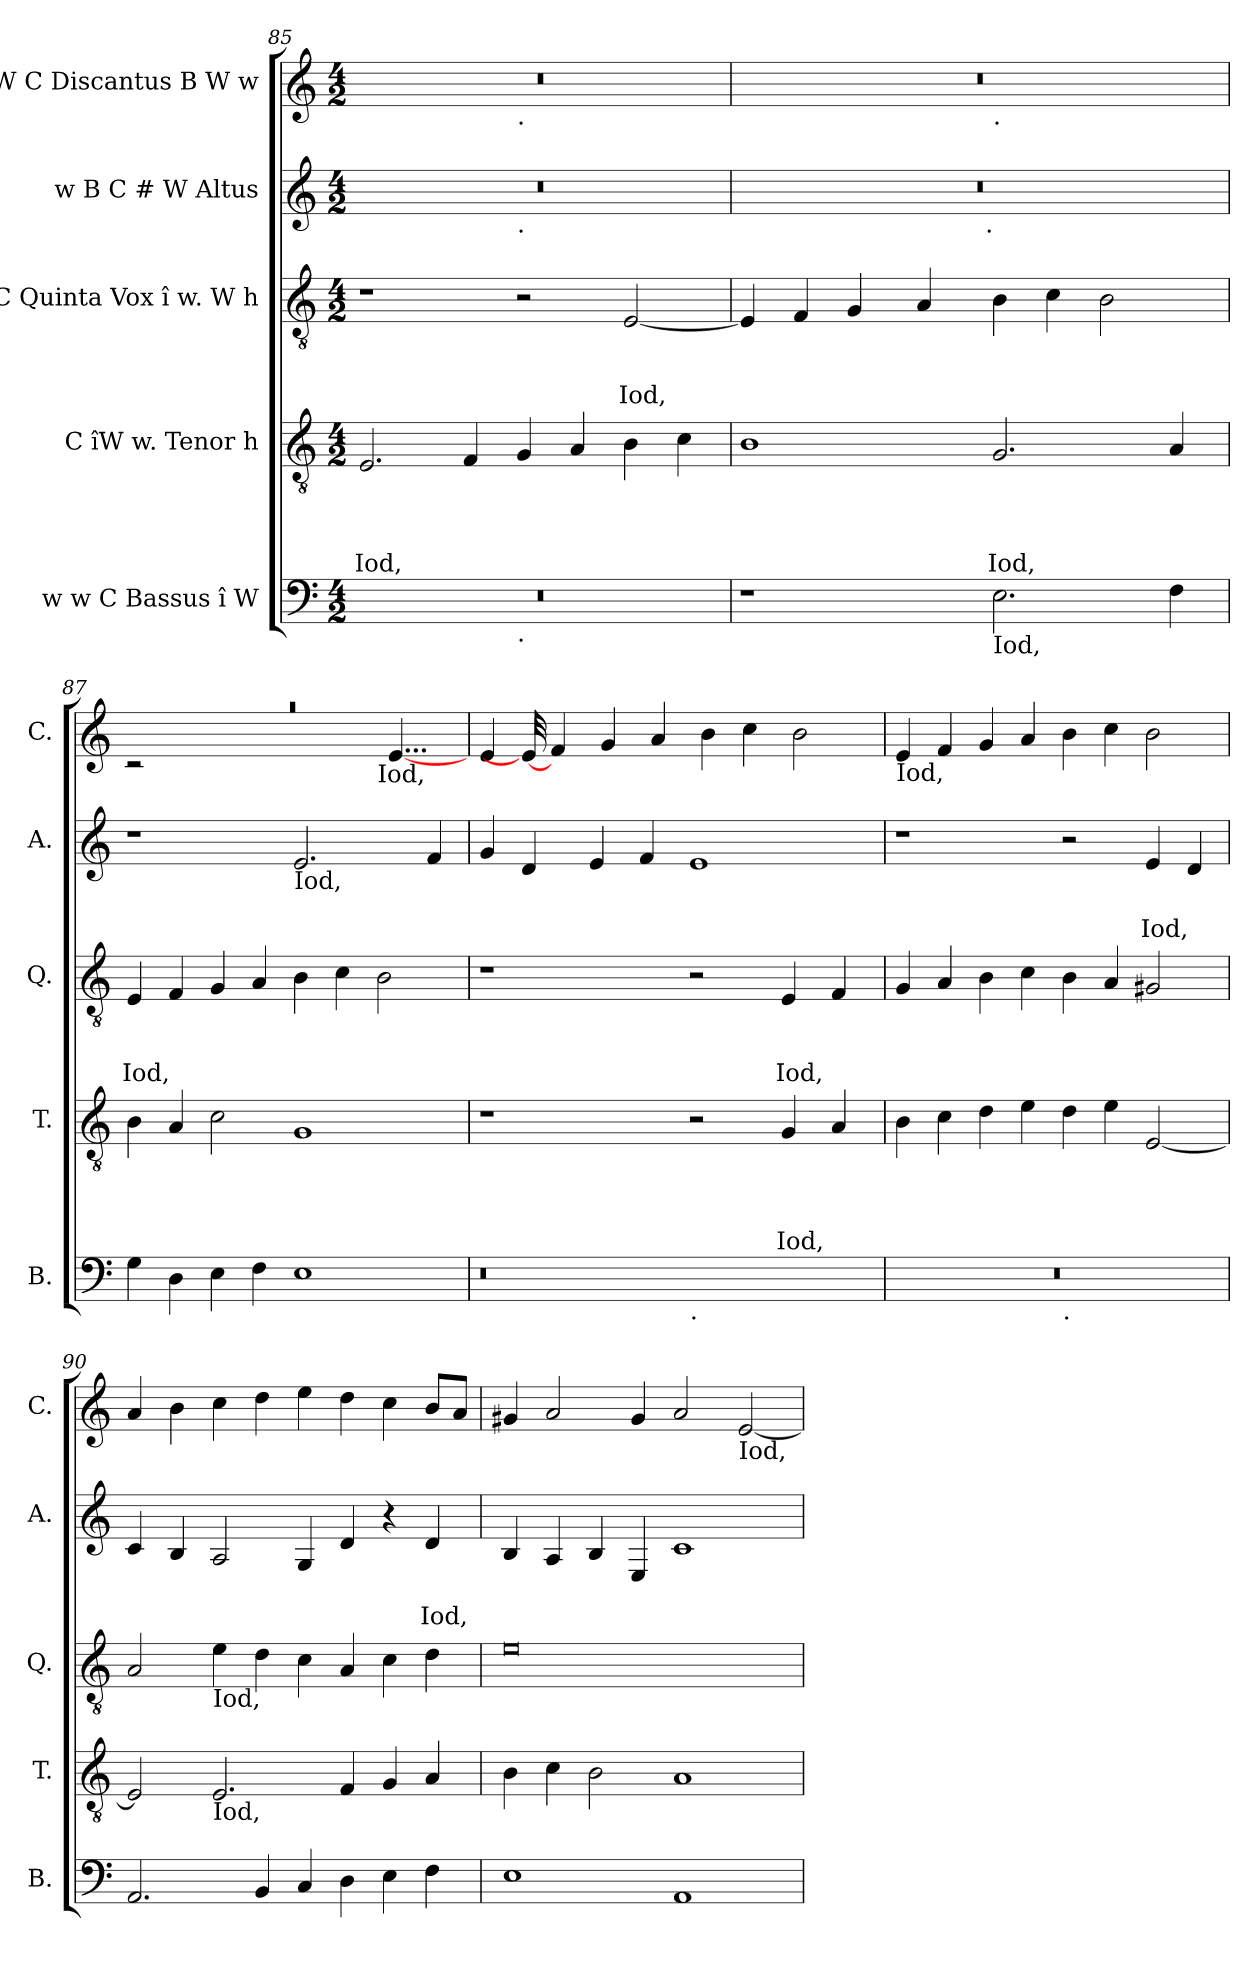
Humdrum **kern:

**kern	**kern	**text	**text	**text	**text	**kern	**text	**text	**text	**kern	**text	**text	**kern
*part5	*part4	*part4	*part4	*part4	*part4	*part3	*part3	*part3	*part3	*part2	*part2	*part2	*part1
*staff5	*staff4	*staff4	*staff4	*staff4	*staff4	*staff3	*staff3	*staff3	*staff3	*staff2	*staff2	*staff2	*staff1
*I"w w C Bassus î W	*I"C îW w. Tenor h	*	*	*	*	*I"C Quinta Vox î w. W h	*	*	*	*I"w B C # W Altus	*	*	*I"W C Discantus B W w
*I'B.	*I'T.	*	*	*	*	*I'Q.	*	*	*	*I'A.	*	*	*I'C.
!!LO:LB:g=z
*clefF4	*clefGv2	*	*	*	*	*clefGv2	*	*	*	*clefG2	*	*	*clefG2
*k[]	*k[]	*	*	*	*	*k[]	*	*	*	*k[]	*	*	*k[]
*C:	*C:	*	*	*	*	*C:	*	*	*	*C:	*	*	*C:
*M4/2	*M4/2	*	*	*	*	*M4/2	*	*	*	*M4/2	*	*	*M4/2
=85	=85	=85	=85	=85	=85	=85	=85	=85	=85	=85	=85	=85	=85
!	!	!	!	!	!LO:LY:b	!	!	!	!	!	!	!	!
*^	*	*	*	*	*	*	*	*	*	*^	*	*	*^
0r	1ryy	2.E/	.	.	.	Iod,	1r	.	.	.	0r	1ryy	.	.	0r	1ryy
.	.	4F/	.	.	.	.	.	.	.	.	.	.	.	.	.	.
!	!	!	!	!	!	!	!	!	!	!	!	!	!	!	!	!LO:TX:b:t=.
!	!	!	!	!	!	!	!	!	!	!	!	!LO:TX:b:t=.	!	!	!	!
!	!LO:TX:b:t=.	!	!	!	!	!	!	!	!	!	!	!	!	!	!	!
.	1ryy	4G/	.	.	.	.	2r	.	.	.	.	1ryy	.	.	.	1ryy
.	.	4A/	.	.	.	.	.	.	.	.	.	.	.	.	.	.
!	!	!	!	!	!	!	!	!	!	!LO:LY:b	!	!	!	!	!	!
.	.	4B\	.	.	.	.	[<2E/	.	.	Iod,	.	.	.	.	.	.
.	.	4c\	.	.	.	.	.	.	.	.	.	.	.	.	.	.
*v	*v	*	*	*	*	*	*	*	*	*	*	*	*	*	*	*
=86	=86	=86	=86	=86	=86	=86	=86	=86	=86	=86	=86	=86	=86	=86	=86
1r	1B	.	.	.	.	4E/]	.	.	.	0r	3%2ryy	.	.	0r	1ryy
.	.	.	.	.	.	4F/	.	.	.	.	.	.	.	.	.
.	.	.	.	.	.	4G/	.	.	.	.	.	.	.	.	.
.	.	.	.	.	.	.	.	.	.	.	6ryy	.	.	.	.
.	.	.	.	.	.	4A/	.	.	.	.	.	.	.	.	.
.	.	.	.	.	.	.	.	.	.	.	12...ryy	.	.	.	.
!	!	!	!	!	!	!	!	!	!	!	!LO:TX:b:t=.	!	!	!	!
.	.	.	.	.	.	.	.	.	.	.	3%2ryy	.	.	.	.
!	!	!	!	!	!	!	!	!	!	!	!	!	!	!	!LO:TX:b:t=.
!LO:TX:b:t=Iod,	!	!	!	!	!	!	!	!	!	!	!	!	!	!	!
!	!	!	!	!	!LO:LY:b	!	!	!	!	!	!	!	!	!	!
2.E\	2.G/	.	.	.	Iod,	4B\	.	.	.	.	.	.	.	.	1ryy
.	.	.	.	.	.	4c\	.	.	.	.	.	.	.	.	.
.	.	.	.	.	.	2B\	.	.	.	.	.	.	.	.	.
.	.	.	.	.	.	.	.	.	.	.	3ryy	.	.	.	.
4F\	4A/	.	.	.	.	.	.	.	.	.	.	.	.	.	.
.	.	.	.	.	.	.	.	.	.	.	96ryy	.	.	.	.
=87	=87	=87	=87	=87	=87	=87	=87	=87	=87	=87	=87	=87	=87	=87	=87
!	!	!	!	!	!	!	!	!	!LO:LY:b	!	!	!	!	!LO:N:vis=1	!
*	*	*	*	*	*	*	*	*	*	*v	*v	*	*	*	*
4G\	4B\	.	.	.	.	4E/	.	.	Iod,	1r	.	.	0raa	2rc
4D\	4A/	.	.	.	.	4F/	.	.	.	.	.	.	.	.
4E\	2c\	.	.	.	.	4G/	.	.	.	.	.	.	.	1ryy
4F\	.	.	.	.	.	4A/	.	.	.	.	.	.	.	.
!	!	!	!	!	!	!	!	!	!	!LO:TX:b:t=Iod,	!	!	!	!
1E	1G	.	.	.	.	4B\	.	.	.	2.e/	.	.	.	.
.	.	.	.	.	.	4c\	.	.	.	.	.	.	.	.
!	!	!	!	!	!	!	!	!	!	!	!	!	!	!LO:TX:b:t=Iod,
.	.	.	.	.	.	2B\	.	.	.	.	.	.	.	32ryy
.	.	.	.	.	.	.	.	.	.	.	.	.	.	[<4...e/
.	.	.	.	.	.	.	.	.	.	4f/	.	.	.	.
*	*	*	*	*	*	*	*	*	*	*	*	*	*v	*v
=88	=88	=88	=88	=88	=88	=88	=88	=88	=88	=88	=88	=88	=88
*^	*	*	*	*	*	*	*	*	*	*	*	*	*
0r	1ryy	1r	.	.	.	.	1r	.	.	.	4g/	.	.	4e/
.	.	.	.	.	.	.	.	.	.	.	4d/	.	.	32e/_
.	.	.	.	.	.	.	.	.	.	.	.	.	.	4f/
.	.	.	.	.	.	.	.	.	.	.	4e/	.	.	.
.	.	.	.	.	.	.	.	.	.	.	.	.	.	4g/
.	.	.	.	.	.	.	.	.	.	.	4f/	.	.	.
.	.	.	.	.	.	.	.	.	.	.	.	.	.	4a/
!	!LO:TX:b:t=.	!	!	!	!	!	!	!	!	!	!	!	!	!
.	1ryy	2r	.	.	.	.	2r	.	.	.	1e	.	.	.
.	.	.	.	.	.	.	.	.	.	.	.	.	.	4b\
.	.	.	.	.	.	.	.	.	.	.	.	.	.	4cc\
!	!	!	!	!	!	!LO:LY:b	!	!	!	!LO:LY:b	!	!	!	!
.	.	4G/	.	.	.	Iod,	4E/	.	.	Iod,	.	.	.	.
.	.	.	.	.	.	.	.	.	.	.	.	.	.	2b\
.	.	4A/	.	.	.	.	4F/	.	.	.	.	.	.	.
32ryy	32ryy	32ryy	.	.	.	.	32ryy	.	.	.	32ryy	.	.	.
!!LO:LB:g=z
=89	=89	=89	=89	=89	=89	=89	=89	=89	=89	=89	=89	=89	=89	=89
!	!	!	!	!	!	!	!	!	!	!	!	!	!	!LO:TX:b:t=Iod,
0r	1ryy	4B\	.	.	.	.	4G/	.	.	.	1r	.	.	4e/
.	.	4c\	.	.	.	.	4A/	.	.	.	.	.	.	4f/
.	.	4d\	.	.	.	.	4B\	.	.	.	.	.	.	4g/
.	.	4e\	.	.	.	.	4c\	.	.	.	.	.	.	4a/
!	!LO:TX:b:t=.	!	!	!	!	!	!	!	!	!	!	!	!	!
.	1ryy	4d\	.	.	.	.	4B\	.	.	.	2r	.	.	4b\
.	.	4e\	.	.	.	.	4A/	.	.	.	.	.	.	4cc\
!	!	!	!	!	!	!	!	!	!	!	!	!	!LO:LY:b	!
.	.	[<2E/	.	.	.	.	2G#X/	.	.	.	4e/	.	Iod,	2b\
.	.	.	.	.	.	.	.	.	.	.	4d/	.	.	.
*v	*v	*	*	*	*	*	*	*	*	*	*	*	*	*
=90	=90	=90	=90	=90	=90	=90	=90	=90	=90	=90	=90	=90	=90
2.AA/	2E/]	.	.	.	.	2A/	.	.	.	4c/	.	.	4a/
.	.	.	.	.	.	.	.	.	.	4B/	.	.	4b\
!	!	!	!	!	!	!LO:TX:b:t=Iod,	!	!	!	!	!	!	!
!	!LO:TX:b:t=Iod,	!	!	!	!	!	!	!	!	!	!	!	!
.	2.E/	.	.	.	.	4e\	.	.	.	2A/	.	.	4cc\
4BB/	.	.	.	.	.	4d\	.	.	.	.	.	.	4dd\
4C/	.	.	.	.	.	4c\	.	.	.	4G/	.	.	4ee\
4D\	4F/	.	.	.	.	4A/	.	.	.	4d/	.	.	4dd\
4E\	4G/	.	.	.	.	4c\	.	.	.	4r	.	.	4cc\
!	!	!	!	!	!	!	!	!	!	!	!	!LO:LY:b	!
4F\	4A/	.	.	.	.	4d\	.	.	.	4d/	.	Iod,	8b/L
.	.	.	.	.	.	.	.	.	.	.	.	.	8a/J
=91	=91	=91	=91	=91	=91	=91	=91	=91	=91	=91	=91	=91	=91
1E	4B\	.	.	.	.	0e	.	.	.	4B/	.	.	4g#X/
.	4c\	.	.	.	.	.	.	.	.	4A/	.	.	2a/
.	2B\	.	.	.	.	.	.	.	.	4B/	.	.	.
.	.	.	.	.	.	.	.	.	.	4E/	.	.	4g#/
1AA	1A	.	.	.	.	.	.	.	.	1c	.	.	2a/
!	!	!	!	!	!	!	!	!	!	!	!	!	!LO:TX:b:t=Iod,
.	.	.	.	.	.	.	.	.	.	.	.	.	[>2e/
=	=	=	=	=	=	=	=	=	=	=	=	=	=
*-	*-	*-	*-	*-	*-	*-	*-	*-	*-	*-	*-	*-	*-
